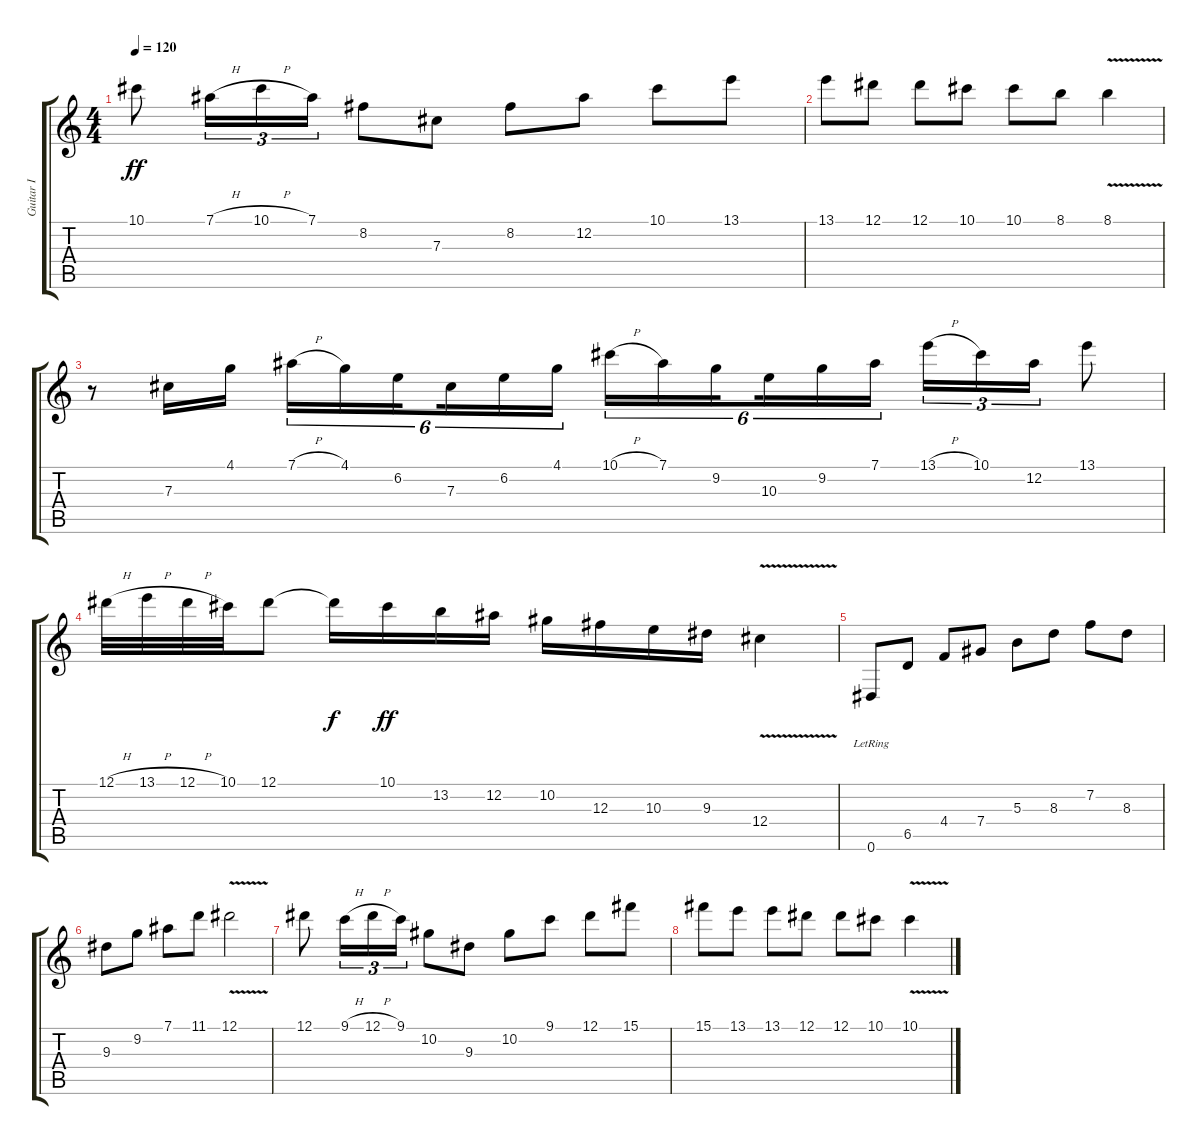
\track ("Guitar I" "Guitar I") {instrument overdrivenguitar}
\staff {score tabs}
\tuning (Eb4 Bb3 Gb3 Db3 Ab2 Eb2) {hide}
\ts (4 4)
\tempo 120
\clef g2
\ks c
10.1.8{dy ff instrument acousticguitarnylon} 7.1{h}.16{tu (3 2)} 10.1{h}.16{tu (3 2)} 7.1.16{tu (3 2)} 8.2.8 7.3.8 8.2.8 12.2.8 10.1.8 13.1.8 |
13.1.8 12.1.8 12.1.8 10.1.8 10.1.8 8.1.8 8.1{v}.4 |
r.8{instrument acousticguitarnylon} 7.3.16 4.1.16 7.1{h}.16{tu (6 4)} 4.1.16{tu (6 4)} 6.2.16{tu (6 4) beam splitsecondary} 7.3.16{tu (6 4)} 6.2.16{tu (6 4)} 4.1.16{tu (6 4)} 10.1{h}.16{tu (6 4)} 7.1.16{tu (6 4)} 9.2.16{tu (6 4) beam splitsecondary} 10.3.16{tu (6 4)} 9.2.16{tu (6 4)} 7.1.16{tu (6 4)} 13.1{h}.16{tu (3 2)} 10.1.16{tu (3 2)} 12.2.16{tu (3 2)} 13.1.8 |
12.1{h}.32 13.1{h}.32 12.1{h}.32 10.1.32 12.1.8 12.1{t}.16{dy f} 10.1.16{dy ff} 13.2.16 12.2.16 10.2.16 12.3.16 10.3.16 9.3.16 12.4{v}.4 |
0.6{lr}.8{instrument acousticguitarnylon} 6.5.8 4.4.8 7.4.8 5.3.8 8.3.8 7.2.8 8.3.8 |
9.3.8 9.2.8 7.1.8 11.1.8 12.1{v}.2 |
12.1.8{instrument acousticguitarnylon} 9.1{h}.16{tu (3 2)} 12.1{h}.16{tu (3 2)} 9.1.16{tu (3 2)} 10.2.8 9.3.8 10.2.8 9.1.8 12.1.8 15.1.8 |
15.1.8 13.1.8 13.1.8 12.1.8 12.1.8 10.1.8 10.1{v}.4
